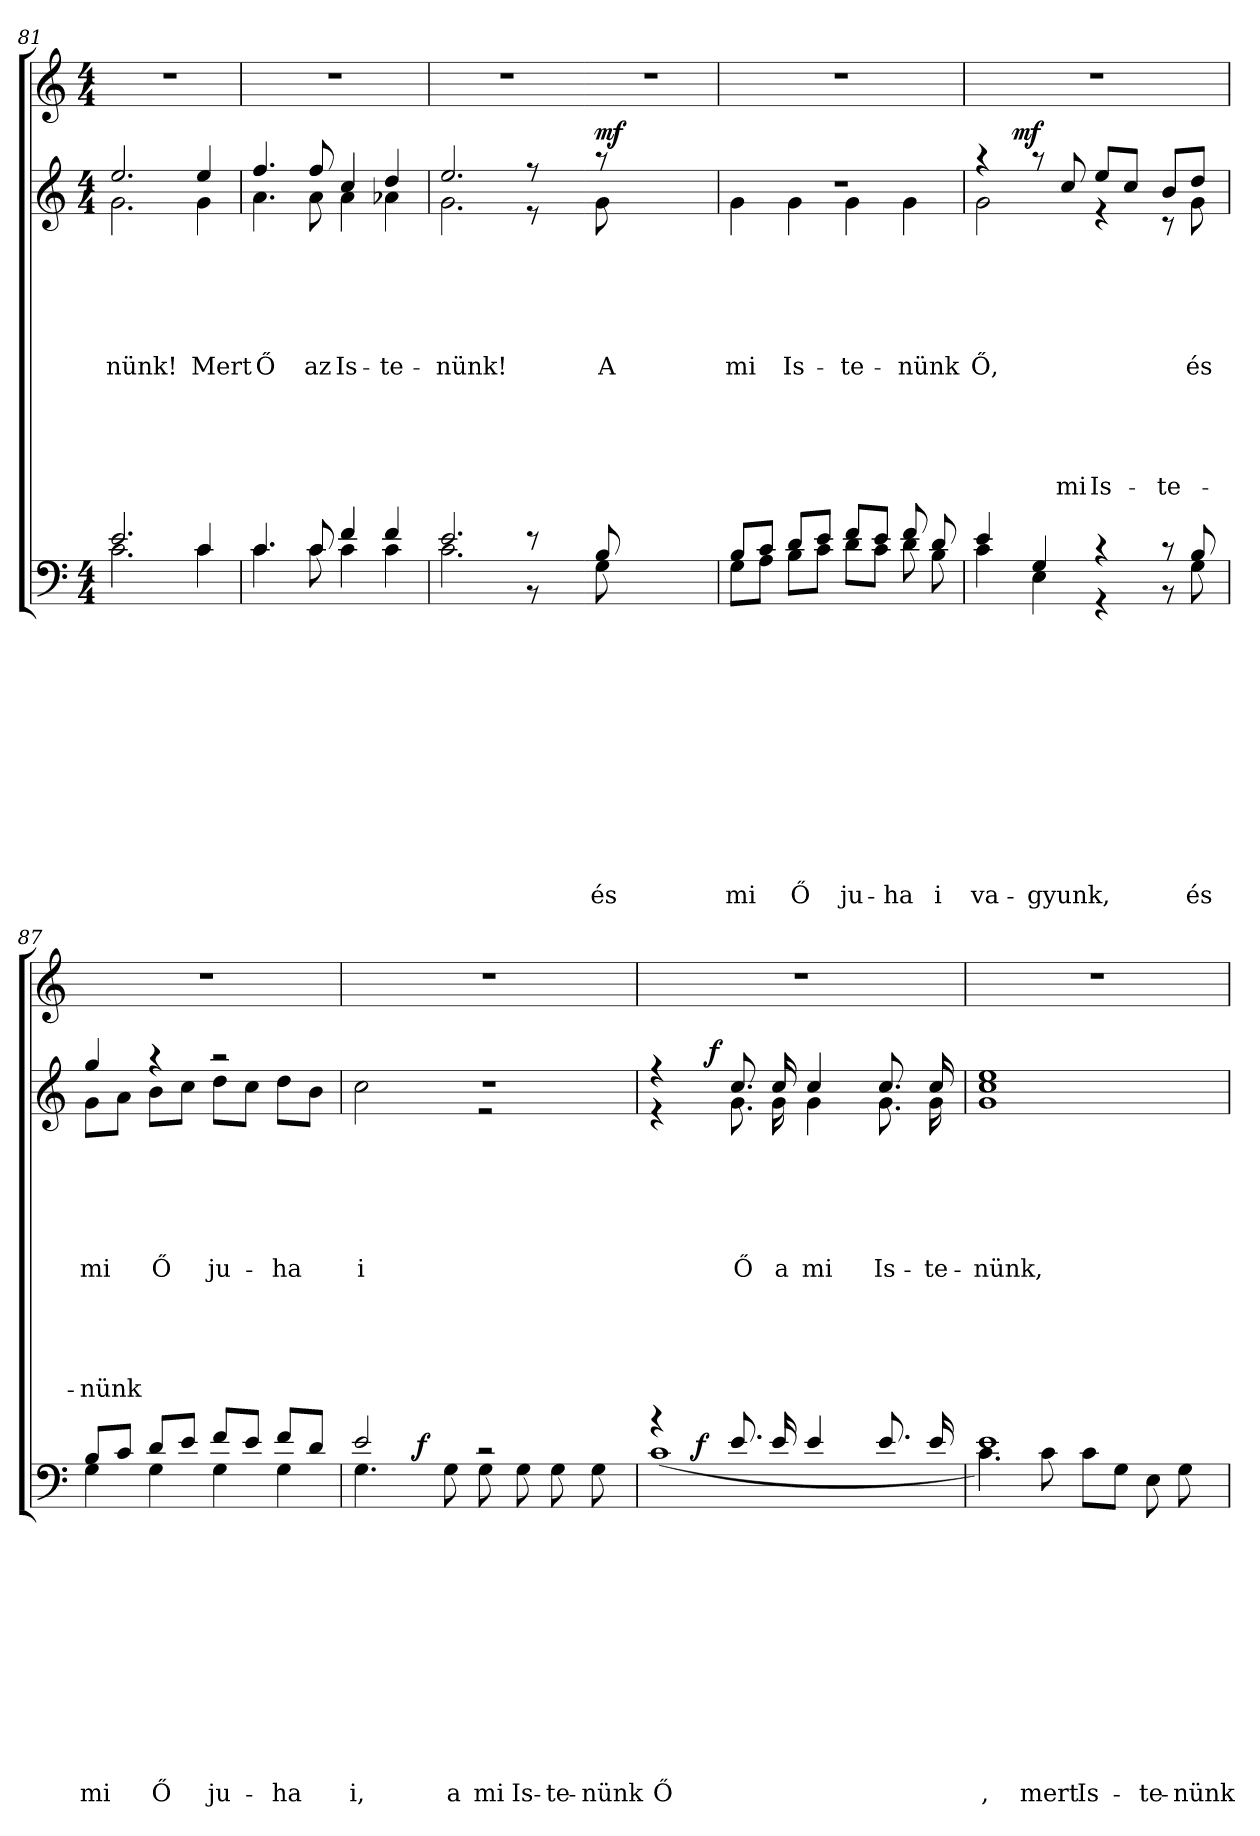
**kern	**text	**text	**text	**text	**text	**text	**text	**text	**text	**text	**text	**text	**dynam	**kern	**text	**text	**text	**text	**text	**text	**text	**text	**text	**text	**text	**dynam	**kern
*part3	*part3	*part3	*part3	*part3	*part3	*part3	*part3	*part3	*part3	*part3	*part3	*part3	*part3	*part2	*part2	*part2	*part2	*part2	*part2	*part2	*part2	*part2	*part2	*part2	*part2	*part2	*part1
*staff3	*staff3	*staff3	*staff3	*staff3	*staff3	*staff3	*staff3	*staff3	*staff3	*staff3	*staff3	*staff3	*staff3	*staff2	*staff2	*staff2	*staff2	*staff2	*staff2	*staff2	*staff2	*staff2	*staff2	*staff2	*staff2	*staff2	*staff1
*clefF4	*	*	*	*	*	*	*	*	*	*	*	*	*	*clefG2	*	*	*	*	*	*	*	*	*	*	*	*	*clefG2
*k[]	*	*	*	*	*	*	*	*	*	*	*	*	*	*k[]	*	*	*	*	*	*	*	*	*	*	*	*	*k[]
*a:	*	*	*	*	*	*	*	*	*	*	*	*	*	*a:	*	*	*	*	*	*	*	*	*	*	*	*	*a:
*M4/4	*	*	*	*	*	*	*	*	*	*	*	*	*	*M4/4	*	*	*	*	*	*	*	*	*	*	*	*	*M4/4
=81	=81	=81	=81	=81	=81	=81	=81	=81	=81	=81	=81	=81	=81	=81	=81	=81	=81	=81	=81	=81	=81	=81	=81	=81	=81	=81	=81
*^	*	*	*	*	*	*	*	*	*	*	*	*	*	*^	*	*	*	*	*	*	*	*	*	*	*	*	*
!	!	!	!	!	!	!	!	!	!	!	!	!	!	!	!	!	!	!	!	!	!	!LO:LY:b	!	!	!	!	!	!	!
2.e/	2.c\	.	.	.	.	.	.	.	.	.	.	.	.	.	2.ee/	2.g\	.	.	.	.	.	-nünk!	.	.	.	.	.	.	1r
!	!	!	!	!	!	!	!	!	!	!	!	!	!	!	!	!	!	!	!	!	!	!LO:LY:b	!	!	!	!	!	!	!
4c/	4c\	.	.	.	.	.	.	.	.	.	.	.	.	.	4ee/	4g\	.	.	.	.	.	Mert	.	.	.	.	.	.	.
=82	=82	=82	=82	=82	=82	=82	=82	=82	=82	=82	=82	=82	=82	=82	=82	=82	=82	=82	=82	=82	=82	=82	=82	=82	=82	=82	=82	=82	=82
!	!	!	!	!	!	!	!	!	!	!	!	!	!	!	!	!	!	!	!	!	!	!LO:LY:b	!	!	!	!	!	!	!
4.c/	4.c\	.	.	.	.	.	.	.	.	.	.	.	.	.	4.ff/	4.a\	.	.	.	.	.	Ő	.	.	.	.	.	.	1r
!	!	!	!	!	!	!	!	!	!	!	!	!	!	!	!	!	!	!	!	!	!	!LO:LY:b	!	!	!	!	!	!	!
8c/	8c\	.	.	.	.	.	.	.	.	.	.	.	.	.	8ff/	8a\	.	.	.	.	.	az	.	.	.	.	.	.	.
!	!	!	!	!	!	!	!	!	!	!	!	!	!	!	!	!	!	!	!	!	!	!LO:LY:b	!	!	!	!	!	!	!
4f/	4c\	.	.	.	.	.	.	.	.	.	.	.	.	.	4cc/	4a\	.	.	.	.	.	Is-	.	.	.	.	.	.	.
!	!	!	!	!	!	!	!	!	!	!	!	!	!	!	!	!	!	!	!	!	!	!LO:LY:b	!	!	!	!	!	!	!
4f/	4c\	.	.	.	.	.	.	.	.	.	.	.	.	.	4dd/	4a-X\	.	.	.	.	.	-te-	.	.	.	.	.	.	.
=83	=83	=83	=83	=83	=83	=83	=83	=83	=83	=83	=83	=83	=83	=83	=83	=83	=83	=83	=83	=83	=83	=83	=83	=83	=83	=83	=83	=83	=83
!	!	!	!	!	!	!	!	!	!	!	!	!	!	!	!	!	!	!	!	!	!	!LO:LY:b	!	!	!	!	!	!	!
2.e/	2.c\	.	.	.	.	.	.	.	.	.	.	.	.	.	2.ee/	2.g\	.	.	.	.	.	-nünk!	.	.	.	.	.	.	1r
8r	8r	.	.	.	.	.	.	.	.	.	.	.	.	.	8r	8r	.	.	.	.	.	.	.	.	.	.	.	.	.
8ryy	8ryy	.	.	.	.	.	.	.	.	.	.	.	.	.	8ryy	8ryy	.	.	.	.	.	.	.	.	.	.	.	.	.
!!LO:LB:g=z
=84-	=84-	=84-	=84-	=84-	=84-	=84-	=84-	=84-	=84-	=84-	=84-	=84-	=84-	=84-	=84-	=84-	=84-	=84-	=84-	=84-	=84-	=84-	=84-	=84-	=84-	=84-	=84-	=84-	=84-
!	!	!	!	!	!	!	!	!	!	!	!	!	!LO:LY:b	!	!	!	!	!	!	!	!	!	!	!	!	!	!	!	!
!	!	!	!	!	!	!	!	!	!	!	!	!	!	!	!	!	!	!	!	!	!	!LO:LY:b	!	!	!	!	!	!LO:DY:a	!
8B/	8G\	.	.	.	.	.	.	.	.	.	.	.	és	.	8rgg	8g\	.	.	.	.	.	A	.	.	.	.	.	mf	1r
2..ryy	2..ryy	.	.	.	.	.	.	.	.	.	.	.	.	.	2..ryy	2..ryy	.	.	.	.	.	.	.	.	.	.	.	.	.
=85	=85	=85	=85	=85	=85	=85	=85	=85	=85	=85	=85	=85	=85	=85	=85	=85	=85	=85	=85	=85	=85	=85	=85	=85	=85	=85	=85	=85	=85
!	!	!	!	!	!	!	!	!	!	!	!	!	!LO:LY:b	!	!	!	!	!	!	!	!	!	!	!	!	!	!	!	!
!	!	!	!	!	!	!	!	!	!	!	!	!	!	!	!	!	!	!	!	!	!	!LO:LY:b	!	!	!	!	!	!	!
8B/L	8G\L	.	.	.	.	.	.	.	.	.	.	.	mi	.	1rdd	4g\	.	.	.	.	.	mi	.	.	.	.	.	.	1r
8c/J	8A\J	.	.	.	.	.	.	.	.	.	.	.	.	.	.	.	.	.	.	.	.	.	.	.	.	.	.	.	.
!	!	!	!	!	!	!	!	!	!	!	!	!	!LO:LY:b	!	!	!	!	!	!	!	!	!	!	!	!	!	!	!	!
!	!	!	!	!	!	!	!	!	!	!	!	!	!	!	!	!	!	!	!	!	!	!LO:LY:b	!	!	!	!	!	!	!
8d/L	8B\L	.	.	.	.	.	.	.	.	.	.	.	Ő	.	.	4g\	.	.	.	.	.	Is-	.	.	.	.	.	.	.
8e/J	8c\J	.	.	.	.	.	.	.	.	.	.	.	.	.	.	.	.	.	.	.	.	.	.	.	.	.	.	.	.
!	!	!	!	!	!	!	!	!	!	!	!	!	!LO:LY:b	!	!	!	!	!	!	!	!	!	!	!	!	!	!	!	!
!	!	!	!	!	!	!	!	!	!	!	!	!	!	!	!	!	!	!	!	!	!	!LO:LY:b	!	!	!	!	!	!	!
8f/L	8d\L	.	.	.	.	.	.	.	.	.	.	.	ju-	.	.	4g\	.	.	.	.	.	-te-	.	.	.	.	.	.	.
8e/J	8c\J	.	.	.	.	.	.	.	.	.	.	.	.	.	.	.	.	.	.	.	.	.	.	.	.	.	.	.	.
!	!	!	!	!	!	!	!	!	!	!	!	!	!LO:LY:b	!	!	!	!	!	!	!	!	!	!	!	!	!	!	!	!
!	!	!	!	!	!	!	!	!	!	!	!	!	!	!	!	!	!	!	!	!	!	!LO:LY:b	!	!	!	!	!	!	!
8f/	8d\	.	.	.	.	.	.	.	.	.	.	.	-ha­	.	.	4g\	.	.	.	.	.	-nünk	.	.	.	.	.	.	.
!	!	!	!	!	!	!	!	!	!	!	!	!	!LO:LY:b	!	!	!	!	!	!	!	!	!	!	!	!	!	!	!	!
8d/	8B\	.	.	.	.	.	.	.	.	.	.	.	i	.	.	.	.	.	.	.	.	.	.	.	.	.	.	.	.
*	*	*	*	*	*	*	*	*	*	*	*	*	*	*	*v	*v	*	*	*	*	*	*	*	*	*	*	*	*	*
=86	=86	=86	=86	=86	=86	=86	=86	=86	=86	=86	=86	=86	=86	=86	=86	=86	=86	=86	=86	=86	=86	=86	=86	=86	=86	=86	=86	=86
!	!	!	!	!	!	!	!	!	!	!	!	!	!LO:LY:b	!	!	!	!	!	!	!	!	!	!	!	!	!	!	!
*	*	*	*	*	*	*	*	*	*	*	*	*	*	*	*^	*	*	*	*	*	*	*	*	*	*	*	*	*
!	!	!	!	!	!	!	!	!	!	!	!	!	!	!	!	!	!	!	!	!	!	!LO:LY:b	!	!	!	!	!	!	!
*	*	*	*	*	*	*	*	*	*	*	*	*	*	*	*	*^	*	*	*	*	*	*	*	*	*	*	*	*	*
4e/	4c\	.	.	.	.	.	.	.	.	.	.	.	va-	.	4rgg	2g\	8.ryy	.	.	.	.	.	Ő,	.	.	.	.	.	.	1r
!	!	!	!	!	!	!	!	!	!	!	!	!	!	!	!	!	!	!	!	!	!	!	!	!	!	!	!	!	!LO:DY:a	!
.	.	.	.	.	.	.	.	.	.	.	.	.	.	.	.	.	2ryy	.	.	.	.	.	.	.	.	.	.	.	mf	.
!	!	!	!	!	!	!	!	!	!	!	!	!	!LO:LY:b	!	!	!	!	!	!	!	!	!	!	!	!	!	!	!	!	!
4G/	4E\	.	.	.	.	.	.	.	.	.	.	.	-gyunk,	.	8rgg	.	.	.	.	.	.	.	.	.	.	.	.	.	.	.
!	!	!	!	!	!	!	!	!	!	!	!	!	!	!	!	!	!	!	!	!	!	!	!	!	!	!	!	!LO:LY:a	!	!
.	.	.	.	.	.	.	.	.	.	.	.	.	.	.	8cc/	.	.	.	.	.	.	.	.	.	.	.	.	mi	.	.
!	!	!	!	!	!	!	!	!	!	!	!	!	!	!	!	!	!	!	!	!	!	!	!	!	!	!	!	!LO:LY:a	!	!
4r	4r	.	.	.	.	.	.	.	.	.	.	.	.	.	8ee/L	4rd	.	.	.	.	.	.	.	.	.	.	.	Is-	.	.
.	.	.	.	.	.	.	.	.	.	.	.	.	.	.	8cc/J	.	.	.	.	.	.	.	.	.	.	.	.	.	.	.
.	.	.	.	.	.	.	.	.	.	.	.	.	.	.	.	.	4ryy	.	.	.	.	.	.	.	.	.	.	.	.	.
!	!	!	!	!	!	!	!	!	!	!	!	!	!	!	!	!	!	!	!	!	!	!	!	!	!	!	!	!LO:LY:a	!	!
8r	8r	.	.	.	.	.	.	.	.	.	.	.	.	.	8b/L	8rc	.	.	.	.	.	.	.	.	.	.	.	-te-	.	.
!	!	!	!	!	!	!	!	!	!	!	!	!	!LO:LY:b	!	!	!	!	!	!	!	!	!	!	!	!	!	!	!	!	!
!	!	!	!	!	!	!	!	!	!	!	!	!	!	!	!	!	!	!	!	!	!	!	!LO:LY:b	!	!	!	!	!	!	!
8B/	8G\	.	.	.	.	.	.	.	.	.	.	.	és	.	8dd/J	8g\	.	.	.	.	.	.	és	.	.	.	.	.	.	.
.	.	.	.	.	.	.	.	.	.	.	.	.	.	.	.	.	16ryy	.	.	.	.	.	.	.	.	.	.	.	.	.
*	*	*	*	*	*	*	*	*	*	*	*	*	*	*	*v	*v	*v	*	*	*	*	*	*	*	*	*	*	*	*	*
=87	=87	=87	=87	=87	=87	=87	=87	=87	=87	=87	=87	=87	=87	=87	=87	=87	=87	=87	=87	=87	=87	=87	=87	=87	=87	=87	=87	=87
*	*	*	*	*	*	*	*	*	*	*	*	*	*	*	*^	*	*	*	*	*	*	*	*	*	*	*	*	*
*	*	*	*	*	*	*	*	*	*	*	*	*	*	*	*	*^	*	*	*	*	*	*	*	*	*	*	*	*	*
!	!	!	!	!	!	!	!	!	!	!	!	!	!LO:LY:b	!	!	!	!	!	!	!	!	!	!	!	!	!	!	!	!	!
*	*	*	*	*	*	*	*	*	*	*	*	*	*	*	*v	*v	*v	*	*	*	*	*	*	*	*	*	*	*	*	*
*	*	*	*	*	*	*	*	*	*	*	*	*	*	*	*^	*	*	*	*	*	*	*	*	*	*	*	*	*
*	*	*	*	*	*	*	*	*	*	*	*	*	*	*	*	*^	*	*	*	*	*	*	*	*	*	*	*	*	*
!	!	!	!	!	!	!	!	!	!	!	!	!	!	!	!	!	!	!	!	!	!	!	!	!	!	!	!	!LO:LY:a	!	!
*	*	*	*	*	*	*	*	*	*	*	*	*	*	*	*	*v	*v	*	*	*	*	*	*	*	*	*	*	*	*	*
*	*	*	*	*	*	*	*	*	*	*	*	*	*	*	*	*^	*	*	*	*	*	*	*	*	*	*	*	*	*
!	!	!	!	!	!	!	!	!	!	!	!	!	!	!	!	!	!	!	!	!	!	!	!LO:LY:b	!	!	!	!	!	!	!
*	*	*	*	*	*	*	*	*	*	*	*	*	*	*	*	*v	*v	*	*	*	*	*	*	*	*	*	*	*	*	*
8B/L	4G\	.	.	.	.	.	.	.	.	.	.	.	mi	.	4gg/	8g\L	.	.	.	.	.	mi	.	.	.	.	-nünk	.	1r
8c/J	.	.	.	.	.	.	.	.	.	.	.	.	.	.	.	8a\J	.	.	.	.	.	.	.	.	.	.	.	.	.
!	!	!	!	!	!	!	!	!	!	!	!	!	!LO:LY:b	!	!	!	!	!	!	!	!	!	!	!	!	!	!	!	!
!	!	!	!	!	!	!	!	!	!	!	!	!	!	!	!	!	!	!	!	!	!	!LO:LY:b	!	!	!	!	!	!	!
8d/L	4G\	.	.	.	.	.	.	.	.	.	.	.	Ő	.	4rgg	8b\L	.	.	.	.	.	Ő	.	.	.	.	.	.	.
8e/J	.	.	.	.	.	.	.	.	.	.	.	.	.	.	.	8cc\J	.	.	.	.	.	.	.	.	.	.	.	.	.
!	!	!	!	!	!	!	!	!	!	!	!	!	!LO:LY:b	!	!	!	!	!	!	!	!	!	!	!	!	!	!	!	!
!	!	!	!	!	!	!	!	!	!	!	!	!	!	!	!	!	!	!	!	!	!	!LO:LY:b	!	!	!	!	!	!	!
8f/L	4G\	.	.	.	.	.	.	.	.	.	.	.	ju-	.	2raa	8dd\L	.	.	.	.	.	ju-	.	.	.	.	.	.	.
8e/J	.	.	.	.	.	.	.	.	.	.	.	.	.	.	.	8cc\J	.	.	.	.	.	.	.	.	.	.	.	.	.
!	!	!	!	!	!	!	!	!	!	!	!	!	!LO:LY:b	!	!	!	!	!	!	!	!	!	!	!	!	!	!	!	!
!	!	!	!	!	!	!	!	!	!	!	!	!	!	!	!	!	!	!	!	!	!	!LO:LY:b	!	!	!	!	!	!	!
8f/L	4G\	.	.	.	.	.	.	.	.	.	.	.	-ha­	.	.	8dd\L	.	.	.	.	.	-ha­	.	.	.	.	.	.	.
8d/J	.	.	.	.	.	.	.	.	.	.	.	.	.	.	.	8b\J	.	.	.	.	.	.	.	.	.	.	.	.	.
!!LO:PB:g=z
=88	=88	=88	=88	=88	=88	=88	=88	=88	=88	=88	=88	=88	=88	=88	=88	=88	=88	=88	=88	=88	=88	=88	=88	=88	=88	=88	=88	=88	=88
!	!	!	!	!	!	!	!	!	!	!	!	!	!LO:LY:b	!	!	!	!	!	!	!	!	!	!	!	!	!	!	!	!
!	!	!	!	!	!	!	!	!	!	!	!	!	!	!	!	!	!	!	!	!	!	!LO:LY:b	!	!	!	!	!	!	!
*	*^	*	*	*	*	*	*	*	*	*	*	*	*	*	*	*	*	*	*	*	*	*	*	*	*	*	*	*	*
2e/	4.G\	4ryy	.	.	.	.	.	.	.	.	.	.	.	i,	.	1rdd	2cc\	.	.	.	.	.	i	.	.	.	.	.	.	1r
.	.	32ryy	.	.	.	.	.	.	.	.	.	.	.	.	.	.	.	.	.	.	.	.	.	.	.	.	.	.	.	.
!	!	!	!	!	!	!	!	!	!	!	!	!	!	!	!LO:DY:a	!	!	!	!	!	!	!	!	!	!	!	!	!	!	!
.	.	2ryy	.	.	.	.	.	.	.	.	.	.	.	.	f	.	.	.	.	.	.	.	.	.	.	.	.	.	.	.
!	!	!	!	!	!	!	!	!	!	!	!	!	!	!LO:LY:b	!	!	!	!	!	!	!	!	!	!	!	!	!	!	!	!
.	8G\	.	.	.	.	.	.	.	.	.	.	.	.	a	.	.	.	.	.	.	.	.	.	.	.	.	.	.	.	.
!	!	!	!	!	!	!	!	!	!	!	!	!	!	!LO:LY:b	!	!	!	!	!	!	!	!	!	!	!	!	!	!	!	!
2rc	8G\	.	.	.	.	.	.	.	.	.	.	.	.	mi	.	.	2re	.	.	.	.	.	.	.	.	.	.	.	.	.
!	!	!	!	!	!	!	!	!	!	!	!	!	!	!LO:LY:b	!	!	!	!	!	!	!	!	!	!	!	!	!	!	!	!
.	8G\	.	.	.	.	.	.	.	.	.	.	.	.	Is-	.	.	.	.	.	.	.	.	.	.	.	.	.	.	.	.
!	!	!	!	!	!	!	!	!	!	!	!	!	!	!LO:LY:b	!	!	!	!	!	!	!	!	!	!	!	!	!	!	!	!
.	8G\	.	.	.	.	.	.	.	.	.	.	.	.	-te-	.	.	.	.	.	.	.	.	.	.	.	.	.	.	.	.
.	.	8..ryy	.	.	.	.	.	.	.	.	.	.	.	.	.	.	.	.	.	.	.	.	.	.	.	.	.	.	.	.
!	!	!	!	!	!	!	!	!	!	!	!	!	!	!LO:LY:b	!	!	!	!	!	!	!	!	!	!	!	!	!	!	!	!
.	8G\	.	.	.	.	.	.	.	.	.	.	.	.	-nünk	.	.	.	.	.	.	.	.	.	.	.	.	.	.	.	.
*	*	*	*	*	*	*	*	*	*	*	*	*	*	*	*	*v	*v	*	*	*	*	*	*	*	*	*	*	*	*	*
=89	=89	=89	=89	=89	=89	=89	=89	=89	=89	=89	=89	=89	=89	=89	=89	=89	=89	=89	=89	=89	=89	=89	=89	=89	=89	=89	=89	=89	=89
!	!	!	!	!	!	!	!	!	!	!	!	!	!	!LO:LY:b	!	!	!	!	!	!	!	!	!	!	!	!	!	!	!
*	*	*	*	*	*	*	*	*	*	*	*	*	*	*	*	*^	*	*	*	*	*	*	*	*	*	*	*	*	*
*	*	*	*	*	*	*	*	*	*	*	*	*	*	*	*	*	*^	*	*	*	*	*	*	*	*	*	*	*	*	*
4ra	(<1c	8ryy	.	.	.	.	.	.	.	.	.	.	.	Ő	.	4r	4r	8.ryy	.	.	.	.	.	.	.	.	.	.	.	.	1r
.	.	32ryy	.	.	.	.	.	.	.	.	.	.	.	.	.	.	.	.	.	.	.	.	.	.	.	.	.	.	.	.	.
!	!	!	!	!	!	!	!	!	!	!	!	!	!	!	!LO:DY:a	!	!	!	!	!	!	!	!	!	!	!	!	!	!	!	!
.	.	2ryy	.	.	.	.	.	.	.	.	.	.	.	.	f	.	.	.	.	.	.	.	.	.	.	.	.	.	.	.	.
!	!	!	!	!	!	!	!	!	!	!	!	!	!	!	!	!	!	!	!	!	!	!	!	!	!	!	!	!	!	!LO:DY:a	!
.	.	.	.	.	.	.	.	.	.	.	.	.	.	.	.	.	.	2ryy	.	.	.	.	.	.	.	.	.	.	.	f	.
!	!	!	!	!	!	!	!	!	!	!	!	!	!	!	!	!	!	!	!	!	!	!	!	!LO:LY:b	!	!	!	!	!	!	!
8.e/	.	.	.	.	.	.	.	.	.	.	.	.	.	.	.	8.cc/	8.g\	.	.	.	.	.	.	Ő	.	.	.	.	.	.	.
!	!	!	!	!	!	!	!	!	!	!	!	!	!	!	!	!	!	!	!	!	!	!	!	!LO:LY:b	!	!	!	!	!	!	!
16e/	.	.	.	.	.	.	.	.	.	.	.	.	.	.	.	16cc/	16g\	.	.	.	.	.	.	a	.	.	.	.	.	.	.
!	!	!	!	!	!	!	!	!	!	!	!	!	!	!	!	!	!	!	!	!	!	!	!	!LO:LY:b	!	!	!	!	!	!	!
4e/	.	.	.	.	.	.	.	.	.	.	.	.	.	.	.	4cc/	4g\	.	.	.	.	.	.	mi	.	.	.	.	.	.	.
.	.	4ryy	.	.	.	.	.	.	.	.	.	.	.	.	.	.	.	.	.	.	.	.	.	.	.	.	.	.	.	.	.
.	.	.	.	.	.	.	.	.	.	.	.	.	.	.	.	.	.	4ryy	.	.	.	.	.	.	.	.	.	.	.	.	.
!	!	!	!	!	!	!	!	!	!	!	!	!	!	!	!	!	!	!	!	!	!	!	!	!LO:LY:b	!	!	!	!	!	!	!
8.e/	.	.	.	.	.	.	.	.	.	.	.	.	.	.	.	8.cc/	8.g\	.	.	.	.	.	.	Is-	.	.	.	.	.	.	.
.	.	16.ryy	.	.	.	.	.	.	.	.	.	.	.	.	.	.	.	.	.	.	.	.	.	.	.	.	.	.	.	.	.
!	!	!	!	!	!	!	!	!	!	!	!	!	!	!	!	!	!	!	!	!	!	!	!	!LO:LY:b	!	!	!	!	!	!	!
16e/	.	.	.	.	.	.	.	.	.	.	.	.	.	.	.	16cc/	16g\	16ryy	.	.	.	.	.	-te-	.	.	.	.	.	.	.
*	*v	*v	*	*	*	*	*	*	*	*	*	*	*	*	*	*	*	*	*	*	*	*	*	*	*	*	*	*	*	*	*
*	*	*	*	*	*	*	*	*	*	*	*	*	*	*	*v	*v	*v	*	*	*	*	*	*	*	*	*	*	*	*	*
=90	=90	=90	=90	=90	=90	=90	=90	=90	=90	=90	=90	=90	=90	=90	=90	=90	=90	=90	=90	=90	=90	=90	=90	=90	=90	=90	=90	=90
*	*^	*	*	*	*	*	*	*	*	*	*	*	*	*	*^	*	*	*	*	*	*	*	*	*	*	*	*	*
*	*	*	*	*	*	*	*	*	*	*	*	*	*	*	*	*	*^	*	*	*	*	*	*	*	*	*	*	*	*	*
!	!	!	!	!	!	!	!	!	!	!	!	!	!	!LO:LY:b	!	!	!	!	!	!	!	!	!	!	!	!	!	!	!	!	!
*	*v	*v	*	*	*	*	*	*	*	*	*	*	*	*	*	*	*	*	*	*	*	*	*	*	*	*	*	*	*	*	*
*	*	*	*	*	*	*	*	*	*	*	*	*	*	*	*	*v	*v	*	*	*	*	*	*	*	*	*	*	*	*	*
*	*^	*	*	*	*	*	*	*	*	*	*	*	*	*	*	*^	*	*	*	*	*	*	*	*	*	*	*	*	*
!	!	!	!	!	!	!	!	!	!	!	!	!	!	!	!	!	!	!	!	!	!	!	!	!LO:LY:b	!	!	!	!	!	!	!
*	*v	*v	*	*	*	*	*	*	*	*	*	*	*	*	*	*	*	*	*	*	*	*	*	*	*	*	*	*	*	*	*
*	*	*	*	*	*	*	*	*	*	*	*	*	*	*	*	*v	*v	*	*	*	*	*	*	*	*	*	*	*	*	*
1e	4.c\)	.	.	.	.	.	.	.	.	.	.	.	,	.	1ee	1g 1cc	.	.	.	.	.	-nünk,	.	.	.	.	.	.	1r
!	!	!	!	!	!	!	!	!	!	!	!	!	!LO:LY:b	!	!	!	!	!	!	!	!	!	!	!	!	!	!	!	!
.	8c\	.	.	.	.	.	.	.	.	.	.	.	mert	.	.	.	.	.	.	.	.	.	.	.	.	.	.	.	.
!	!	!	!	!	!	!	!	!	!	!	!	!	!LO:LY:b	!	!	!	!	!	!	!	!	!	!	!	!	!	!	!	!
.	8c\L	.	.	.	.	.	.	.	.	.	.	.	Is-	.	.	.	.	.	.	.	.	.	.	.	.	.	.	.	.
.	8G\J	.	.	.	.	.	.	.	.	.	.	.	.	.	.	.	.	.	.	.	.	.	.	.	.	.	.	.	.
!	!	!	!	!	!	!	!	!	!	!	!	!	!LO:LY:b	!	!	!	!	!	!	!	!	!	!	!	!	!	!	!	!
.	8E\	.	.	.	.	.	.	.	.	.	.	.	-te-	.	.	.	.	.	.	.	.	.	.	.	.	.	.	.	.
!	!	!	!	!	!	!	!	!	!	!	!	!	!LO:LY:b	!	!	!	!	!	!	!	!	!	!	!	!	!	!	!	!
.	8G\	.	.	.	.	.	.	.	.	.	.	.	-nünk	.	.	.	.	.	.	.	.	.	.	.	.	.	.	.	.
*v	*v	*	*	*	*	*	*	*	*	*	*	*	*	*	*	*	*	*	*	*	*	*	*	*	*	*	*	*	*
*	*	*	*	*	*	*	*	*	*	*	*	*	*	*v	*v	*	*	*	*	*	*	*	*	*	*	*	*	*
=	=	=	=	=	=	=	=	=	=	=	=	=	=	=	=	=	=	=	=	=	=	=	=	=	=	=	=
*-	*-	*-	*-	*-	*-	*-	*-	*-	*-	*-	*-	*-	*-	*-	*-	*-	*-	*-	*-	*-	*-	*-	*-	*-	*-	*-	*-
